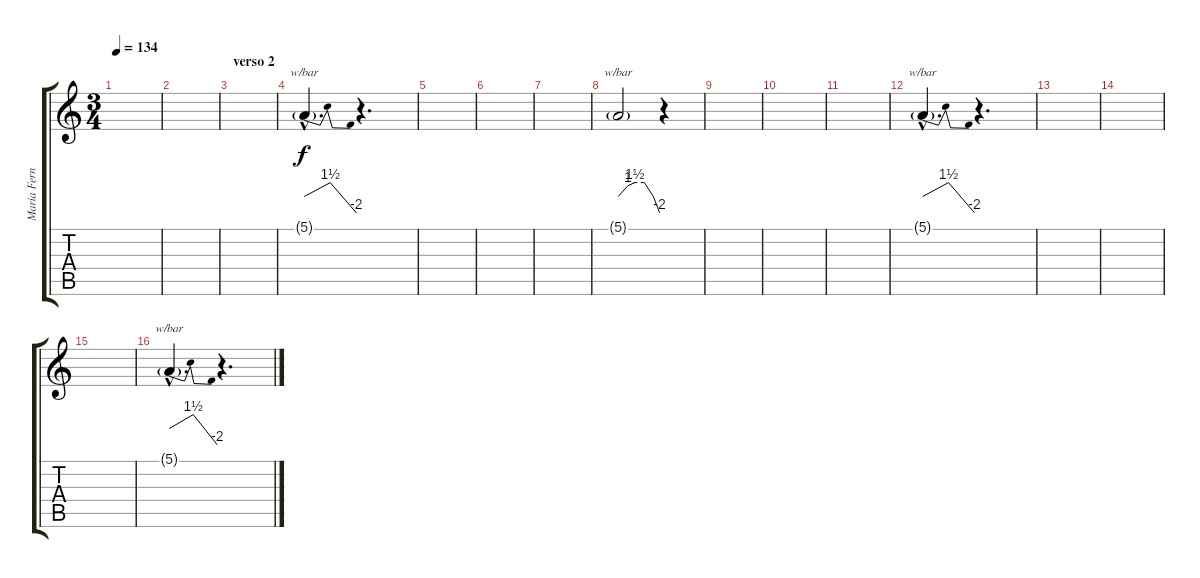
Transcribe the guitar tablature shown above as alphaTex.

\track ("María Fernanda (voz)" "María Fern") {instrument choiraahs}
\staff {score tabs}
\tuning (E4 B3 G3 D3 A2 E2) {hide}
\ts (3 4)
\tempo 134
\clef g2
\ks c
|
|
\section ("" "verso 2")
|
5.1{g hac}.4{d tbe (dip default 0 0 11 6 35 6 60 -8)} r.4{d} |
|
|
|
5.1{g}.2{tbe (custom default 0 0 14 4 24 6 38 6 51 0 60 -8)} r.4 |
|
|
|
5.1{g hac}.4{d tbe (dip default 0 0 11 6 35 6 60 -8)} r.4{d} |
|
|
|
5.1{g hac}.4{d tbe (dip default 0 0 11 6 35 6 60 -8)} r.4{d}
